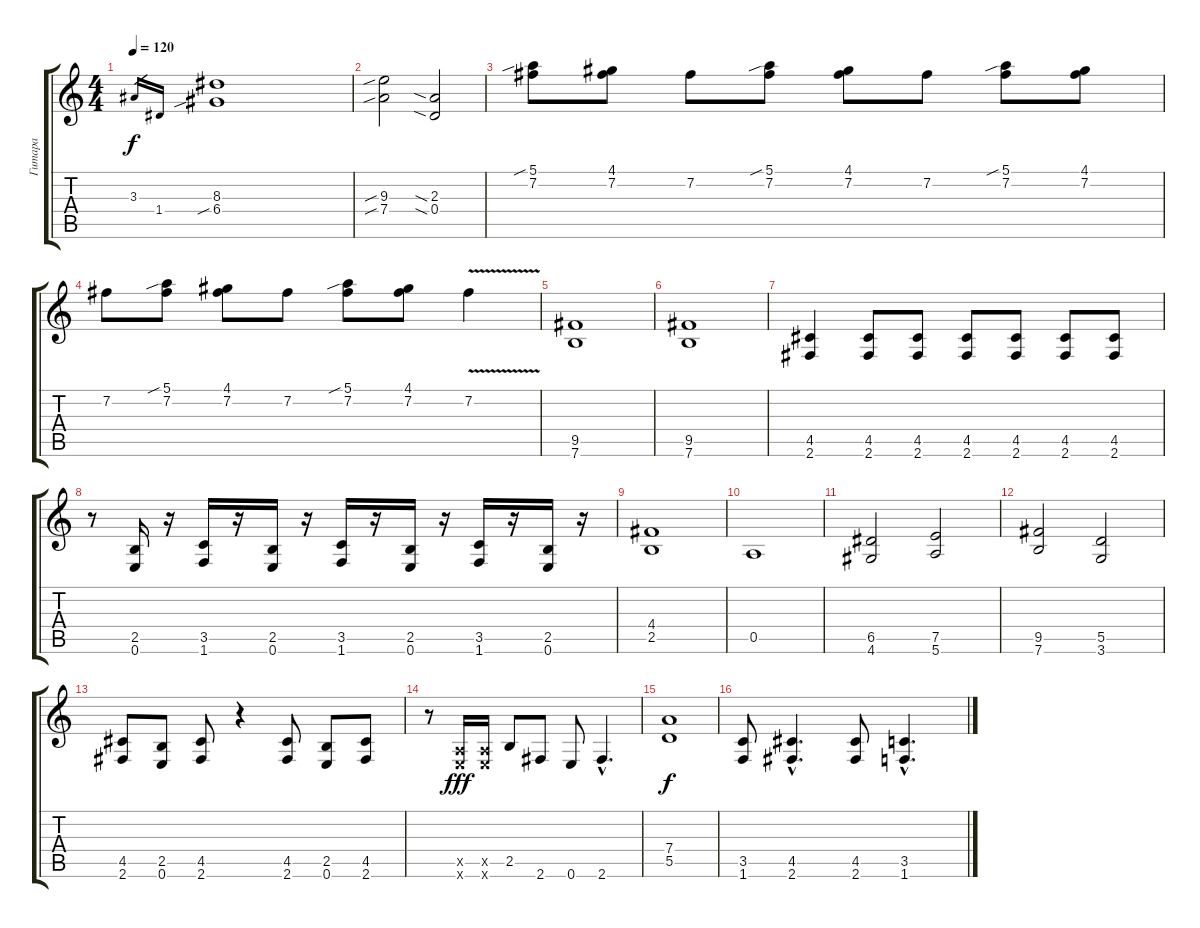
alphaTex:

\track ("Гитара" "Гитара") {instrument overdrivenguitar}
\staff {score tabs}
\tuning (E4 B3 G3 D3 A2 E2) {hide}
\ts (4 4)
\tempo 120
\clef g2
\ks c
3.3.16{gr dy f} 1.4.16{gr} (8.3 6.4{sib}).1 |
(9.3{sib} 7.4{sib}).2 (2.3{sia} 0.4{sia}).2 |
(5.1{sib} 7.2).8 (4.1 7.2).8 7.2.8 (5.1{sib} 7.2).8 (4.1 7.2).8 7.2.8 (5.1{sib} 7.2).8 (4.1 7.2).8 |
7.2.8 (5.1{sib} 7.2).8 (4.1 7.2).8 7.2.8 (5.1{sib} 7.2).8 (4.1 7.2).8 7.2{v}.4 |
(9.5 7.6).1 |
(9.5 7.6).1 |
(4.5 2.6).4 (4.5 2.6).8 (4.5 2.6).8 (4.5 2.6).8 (4.5 2.6).8 (4.5 2.6).8 (4.5 2.6).8 |
r.8 (2.5 0.6).16 r.16 (3.5 1.6).16 r.16 (2.5 0.6).16 r.16 (3.5 1.6).16 r.16 (2.5 0.6).16 r.16 (3.5 1.6).16 r.16 (2.5 0.6).16 r.16 |
(4.4 2.5).1 |
0.5.1 |
(6.5 4.6).2 (7.5 5.6).2 |
(9.5 7.6).2 (5.5 3.6).2 |
(4.5 2.6).8 (2.5 0.6).8 (4.5 2.6).8 r.4 (4.5 2.6).8 (2.5 0.6).8 (4.5 2.6).8 |
r.8 (0.5{x} 0.6{x}).16{dy fff} (0.5{x} 0.6{x}).16 2.5.8 2.6.8 0.6.8 2.6{hac}.4{d} |
(7.4 5.5).1{dy f} |
(3.5 1.6).8 (4.5{hac} 2.6{hac}).4{d} (4.5 2.6).8 (3.5{hac} 1.6{hac}).4{d}
